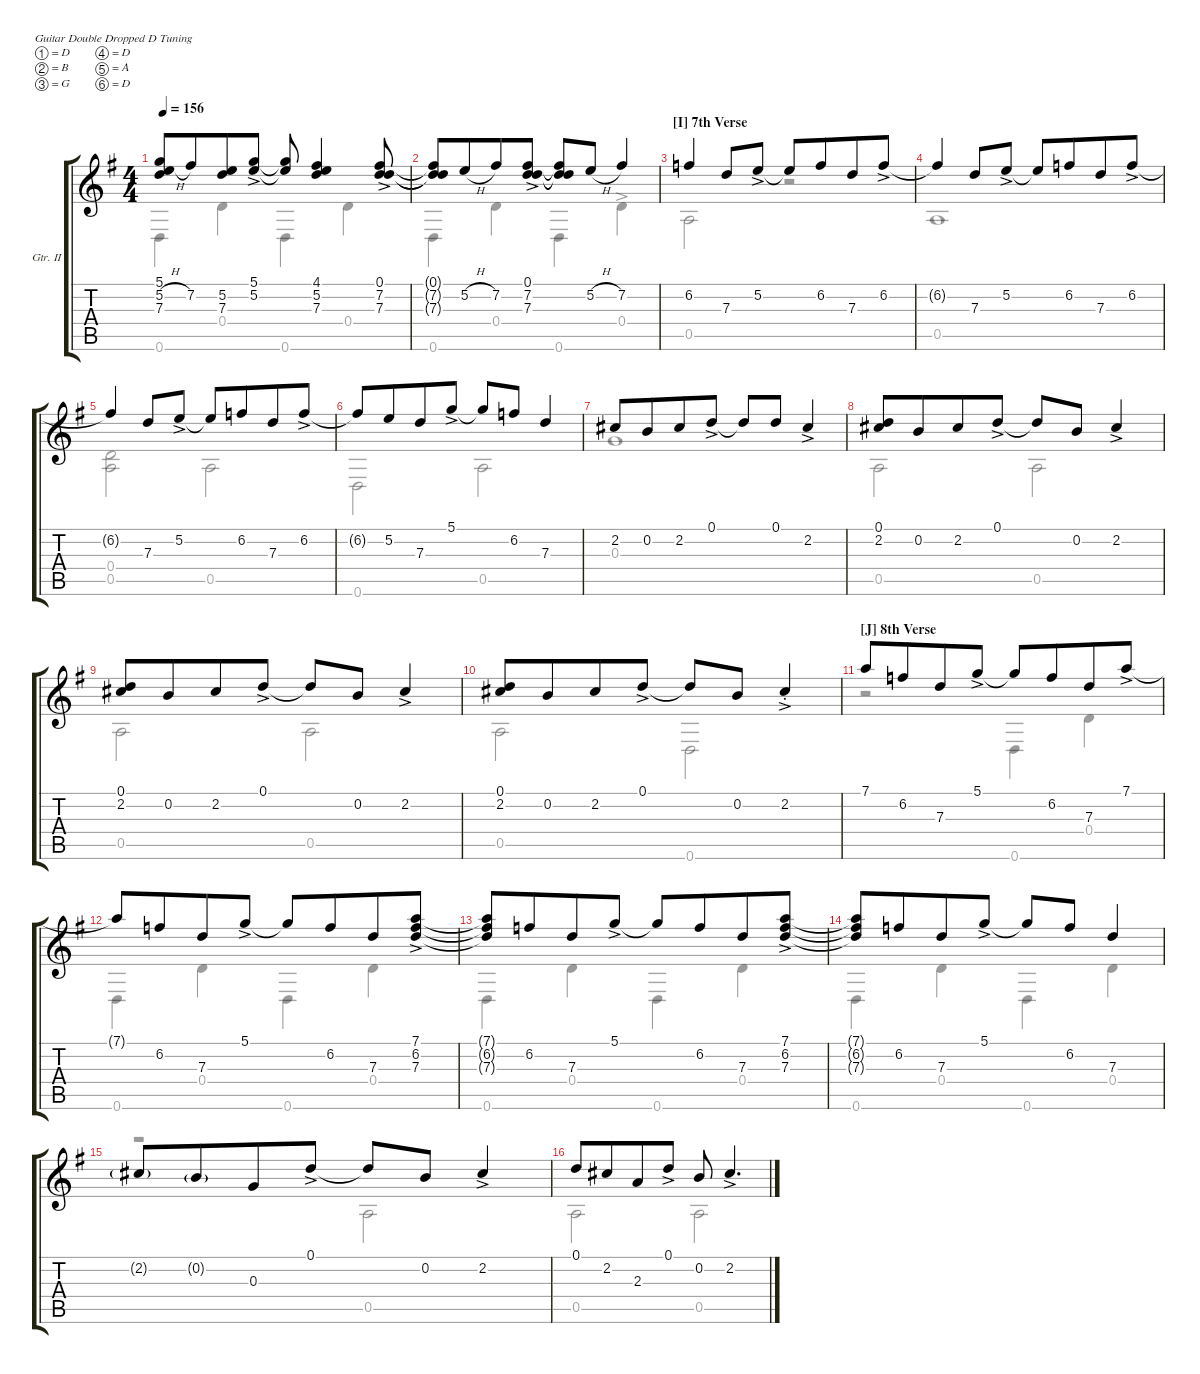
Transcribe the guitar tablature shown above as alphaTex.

\defaultSystemsLayout 4
\hideDynamics
\bracketExtendMode groupsimilarinstruments
\firstSystemTrackNameOrientation horizontal
\otherSystemsTrackNameOrientation horizontal
\track ("Guitar II" "Gtr. II") {instrument acousticguitarsteel}
\staff {score tabs}
\tuning (D4 B3 G3 D3 A2 D2)
\voice
\ts (4 4)
\tempo 156
\clef g2
\ks g
(5.1 5.2{h} 7.3).8{dy mp} 7.2.8{beam merge} (5.2 7.3).8 (5.2{ac} 5.1).8 (5.1{t} 5.2{t}).8 (5.2 4.1 7.3).4 (0.1 7.2{ac} 7.3).8 |
(7.3{t} 7.2{t} 0.1{t}).8 5.2{h}.8{beam merge} 7.2.8 (7.2{ac} 7.3 0.1).8 (0.1{t} 7.2{t} 7.3{t}).8 5.2{h}.8 7.2.4 |
\section ("I" "7th Verse")
6.2.4 7.3.8 5.2{ac}.8 5.2{t}.8 6.2.8{beam merge} 7.3.8 6.2{ac}.8 |
6.2{t}.4 7.3.8 5.2{ac}.8 5.2{t}.8 6.2.8{beam merge} 7.3.8 6.2{ac}.8 |
6.2{t}.4 7.3.8 5.2{ac}.8 5.2{t}.8 6.2.8{beam merge} 7.3.8 6.2{ac}.8 |
6.2{t}.8 5.2.8{beam merge} 7.3.8 5.1{ac}.8 5.1{t}.8 6.2.8 7.3.4 |
2.2.8 0.2.8{beam merge} 2.2.8 0.1{ac}.8 0.1{t}.8 0.1.8 2.2{ac}.4 |
(2.2 0.1).8 0.2.8{beam merge} 2.2.8 0.1{ac}.8 0.1{t}.8 0.2.8 2.2{ac}.4 |
(2.2 0.1).8 0.2.8{beam merge} 2.2.8 0.1{ac}.8 0.1{t}.8 0.2.8 2.2{ac}.4 |
(2.2 0.1).8 0.2.8{beam merge} 2.2.8 0.1{ac}.8 0.1{t}.8 0.2.8 2.2{ac st}.4 |
\section ("J" "8th Verse")
7.1.8 6.2.8{beam merge} 7.3.8 5.1{ac}.8 5.1{t}.8 6.2.8{beam merge} 7.3.8 7.1{ac}.8 |
7.1{t}.8 6.2.8{beam merge} 7.3.8 5.1{ac}.8 5.1{t}.8 6.2.8{beam merge} 7.3.8 (7.1{ac} 6.2 7.3).8 |
(7.1{t} 6.2{t} 7.3{t}).8 6.2.8{beam merge} 7.3.8 5.1{ac}.8 5.1{t}.8 6.2.8{beam merge} 7.3.8 (7.1{ac} 6.2 7.3).8 |
(7.1{t} 7.3{t} 6.2{t}).8 6.2.8{beam merge} 7.3.8 5.1{ac}.8 5.1{t}.8 6.2.8{beam merge} 7.3.4 |
2.2{g}.8 0.2{g}.8{beam merge} 0.3.8 0.1{ac}.8 0.1{t}.8 0.2.8 2.2{ac}.4 |
0.1.8 2.2.8{beam merge} 2.3.8 0.1{ac}.8 0.2.8 2.2{ac}.4{d}
\voice
\clef g2
\ottava regular
\simile none
\ks g
0.6.4{dy mp} 0.4.4 0.6.4 0.4.4 |
0.6.4 0.4.4 0.6.4 0.4{ac}.4 |
0.5.2 r.2 |
0.5.1 |
(0.5 0.4).2 0.5.2 |
0.6.2 0.5.2 |
0.3.1 |
0.5.2 0.5.2 |
0.5.2 0.5.2 |
0.5.2 0.6.2 |
r.2 0.6.4 0.4.4 |
0.6.4 0.4.4 0.6.4 0.4.4 |
0.6.4 0.4.4 0.6.4 0.4.4 |
0.6.4 0.4.4 0.6.4 0.4.4 |
r.2 0.5.2 |
0.5.2 0.5.2
